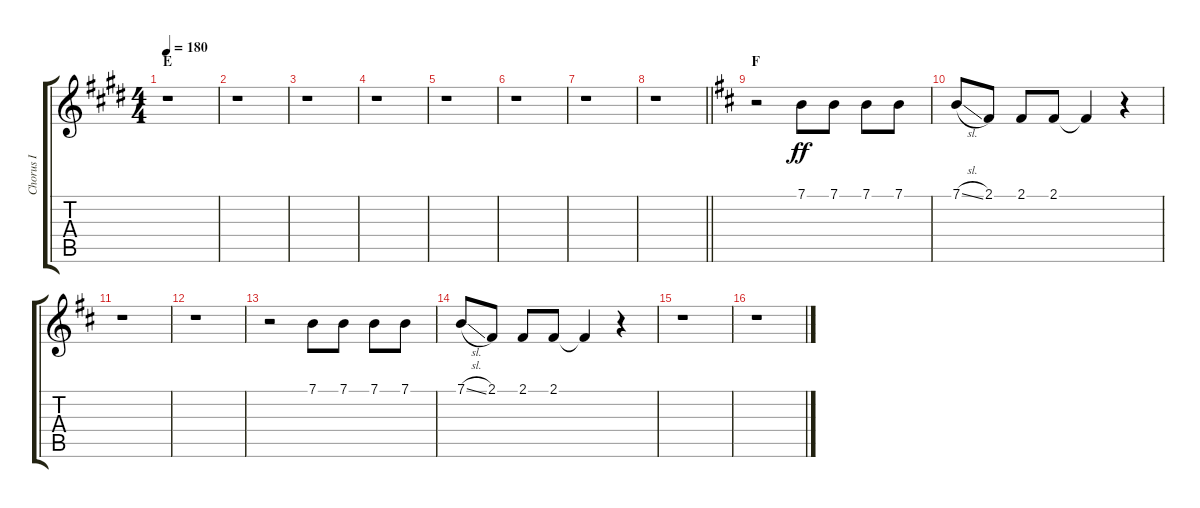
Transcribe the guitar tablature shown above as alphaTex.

\track ("Chorus I" "Chorus I") {instrument voiceoohs}
\staff {score tabs}
\tuning (E4 B3 G3 D3 A2 E2) {hide}
\ts (4 4)
\section ("" "E")
\tempo 180
\clef g2
\ks e
r.1{dy ff} |
r.1 |
r.1 |
r.1 |
r.1 |
r.1 |
r.1 |
\barLineRight lightlight
r.1 |
\section ("" "F")
\ks d
r.2 7.1.8 7.1.8 7.1.8 7.1.8 |
7.1{sl}.8 2.1.8 2.1.8 2.1.8 2.1{t}.4 r.4 |
r.1 |
r.1 |
r.2 7.1.8 7.1.8 7.1.8 7.1.8 |
7.1{sl}.8 2.1.8 2.1.8 2.1.8 2.1{t}.4 r.4 |
r.1 |
r.1
